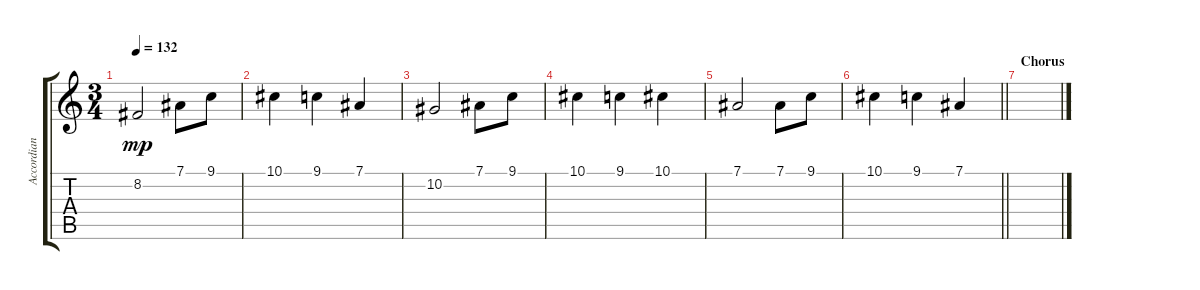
\track ("Accordian" "Accordian") {instrument accordion}
\staff {score tabs}
\tuning (Eb4 Bb3 Gb3 Db3 Ab2 Eb2) {hide}
\ts (3 4)
\tempo 132
\clef g2
\ks c
8.2.2{dy mp} 7.1.8 9.1.8 |
10.1.4 9.1.4 7.1.4 |
10.2.2 7.1.8 9.1.8 |
10.1.4 9.1.4 10.1.4 |
7.1.2 7.1.8 9.1.8 |
\barLineRight lightlight
10.1.4 9.1.4 7.1.4 |
\section ("" "Chorus")
